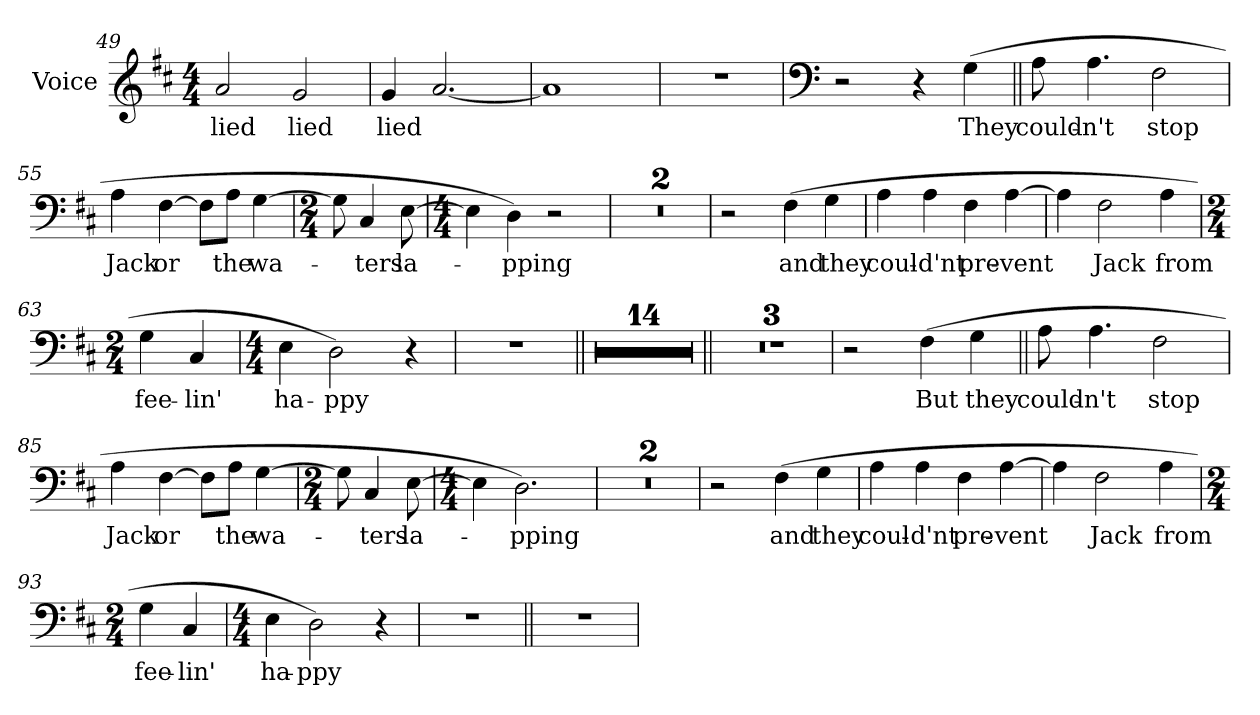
**kern	**text
*part1	*part1
*staff1	*staff1
*I"Voice	*
*I'Voice	*
!!LO:LB:g=z
*clefG2	*
*k[f#c#]	*
*D:	*
*M4/4	*
=49	=49
!	!LO:LY:b:color=#000000
2ai/	lied
!	!LO:LY:b:color=#000000
2gi/	lied
=50	=50
!	!LO:LY:b:color=#000000
4gi/	lied
[2.ai/	.
=51	=51
1ai]	.
=52	=52
1r	.
=53	=53
*clefF4	*
2r	.
4r	.
!	!LO:LY:b:color=#000000
(4Gi\	They
=54||	=54||
!	!LO:LY:b:color=#000000
8Ai\	could-
!	!LO:LY:b:color=#000000
4.Ai\	-n't
!	!LO:LY:b:color=#000000
2F#i\	stop
!!LO:LB:g=z
=55	=55
!	!LO:LY:b:color=#000000
4Ai\	Jack
!	!LO:LY:b:color=#000000
[4F#i\	or
8F#i\L]	.
!	!LO:LY:b:color=#000000
8Ai\J	the
!	!LO:LY:b:color=#000000
[4Gi\	wa-
=56	=56
*M2/4	*
8Gi\]	.
!	!LO:LY:b:color=#000000
4C#i/	-ters
!	!LO:LY:b:color=#000000
[8Ei\	la-
=57	=57
*M4/4	*
4Ei\]	.
!	!LO:LY:b:color=#000000
4Di\)	-pping
2r	.
=58	=58
1r	.
=59	=59
1r	.
=60	=60
2r	.
!	!LO:LY:b:color=#000000
(4F#i\	and
!	!LO:LY:b:color=#000000
4Gi\	they
!!LO:PB:g=z
=61	=61
!	!LO:LY:b:color=#000000
4Ai\	coul-
!	!LO:LY:b:color=#000000
4Ai\	-d'nt
!	!LO:LY:b:color=#000000
4F#i\	pre-
!	!LO:LY:b:color=#000000
[4Ai\	-vent
=62	=62
4Ai\]	.
!	!LO:LY:b:color=#000000
2F#i\	Jack
!	!LO:LY:b:color=#000000
4Ai\	from
=63	=63
*M2/4	*
!	!LO:LY:b:color=#000000
4Gi\	fee-
!	!LO:LY:b:color=#000000
4C#i/	-lin'
=64	=64
*M4/4	*
!	!LO:LY:b:color=#000000
4Ei\	ha-
!	!LO:LY:b:color=#000000
2Di\)	-ppy
4r	.
=65	=65
1r	.
=66||	=66||
1r	.
=67	=67
1r	.
!!LO:LB:g=z
=68	=68
1r	.
=69	=69
1r	.
=70	=70
1r	.
=71	=71
1r	.
=72	=72
1r	.
=73	=73
1r	.
=74	=74
1r	.
=75	=75
1r	.
=76	=76
1r	.
!!LO:LB:g=z
=77	=77
1r	.
=78	=78
1r	.
=79	=79
1r	.
=80||	=80||
1r	.
=81	=81
1r	.
=82	=82
1r	.
=83	=83
2r	.
!	!LO:LY:b:color=#000000
(4F#i\	But
!	!LO:LY:b:color=#000000
4Gi\	they
=84||	=84||
!	!LO:LY:b:color=#000000
8Ai\	could-
!	!LO:LY:b:color=#000000
4.Ai\	-n't
!	!LO:LY:b:color=#000000
2F#i\	stop
!!LO:LB:g=z
=85	=85
!	!LO:LY:b:color=#000000
4Ai\	Jack
!	!LO:LY:b:color=#000000
[4F#i\	or
8F#i\L]	.
!	!LO:LY:b:color=#000000
8Ai\J	the
!	!LO:LY:b:color=#000000
[4Gi\	wa-
=86	=86
*M2/4	*
8Gi\]	.
!	!LO:LY:b:color=#000000
4C#i/	-ters
!	!LO:LY:b:color=#000000
[8Ei\	la-
=87	=87
*M4/4	*
4Ei\]	.
!	!LO:LY:b:color=#000000
2.Di\)	-pping
=88	=88
1r	.
=89	=89
1r	.
=90	=90
2r	.
!	!LO:LY:b:color=#000000
(4F#i\	and
!	!LO:LY:b:color=#000000
4Gi\	they
=91	=91
!	!LO:LY:b:color=#000000
4Ai\	coul-
!	!LO:LY:b:color=#000000
4Ai\	-d'nt
!	!LO:LY:b:color=#000000
4F#i\	pre-
!	!LO:LY:b:color=#000000
[4Ai\	-vent
!!LO:LB:g=z
=92	=92
4Ai\]	.
!	!LO:LY:b:color=#000000
2F#i\	Jack
!	!LO:LY:b:color=#000000
4Ai\	from
=93	=93
*M2/4	*
!	!LO:LY:b:color=#000000
4Gi\	fee-
!	!LO:LY:b:color=#000000
4C#i/	-lin'
=94	=94
*M4/4	*
!	!LO:LY:b:color=#000000
4Ei\	ha-
!	!LO:LY:b:color=#000000
2Di\)	-ppy
4r	.
=95	=95
1r	.
=96||	=96||
1r	.
=	=
*-	*-
